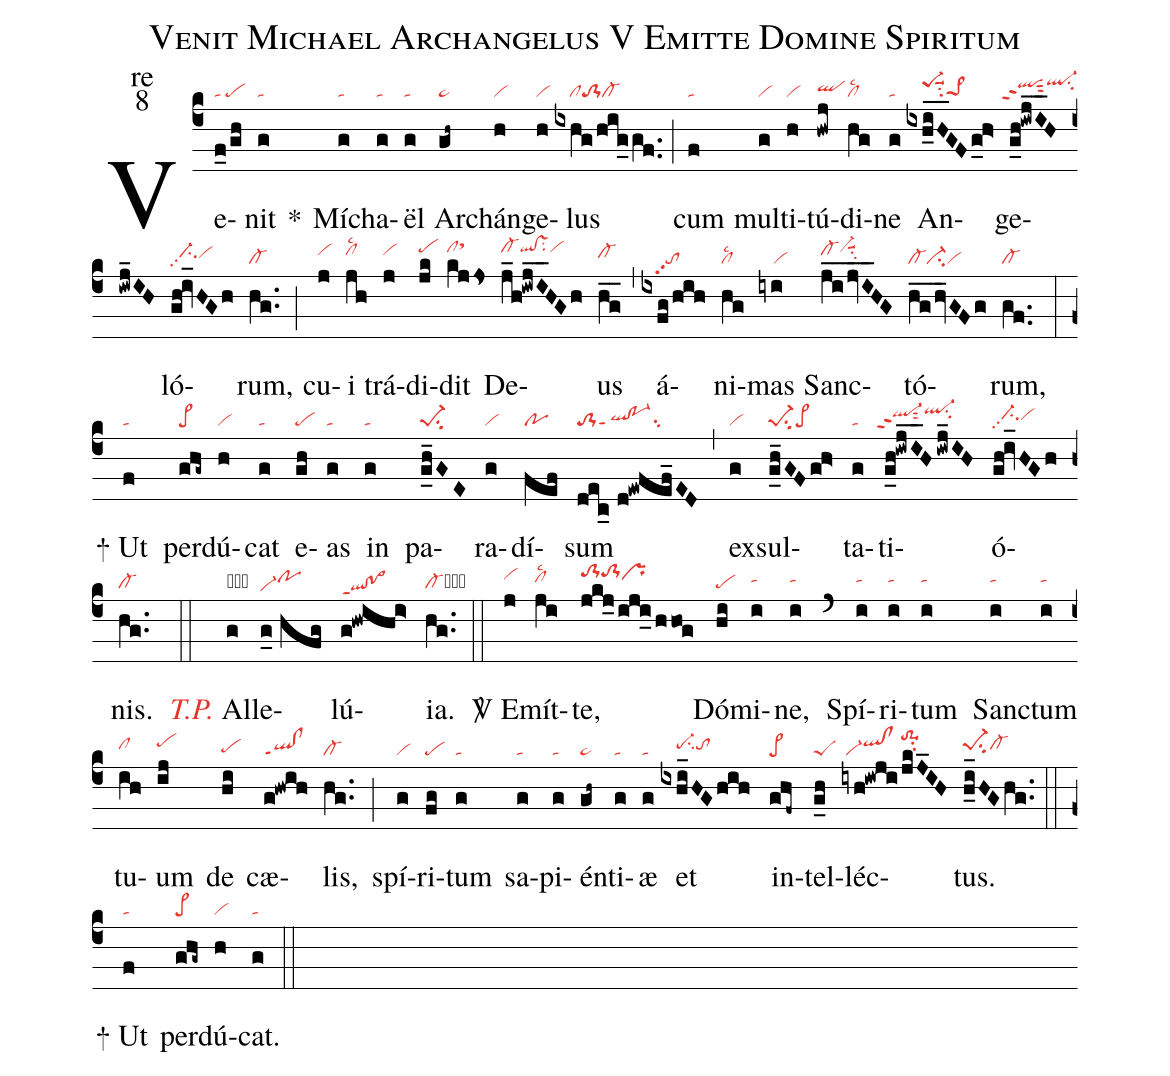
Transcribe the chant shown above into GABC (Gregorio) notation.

name:Venit Michael Archangelus V Emitte Domine Spiritum;
office-part:re;
mode:8;
nabc-lines:1;
%%
(c4) Ve(f_0/gh|ta/pe)nit(g|ta) <sp>*</sp>() Mí(g|ta)cha(g|ta)ël(g|ta) Arch(gh~|pe~)án(h|vi)ge(h|vi)lus(ixhg/hig_gf..|////clto-1cl-) (;) cum(f|ta) mul(g|vi)ti(h|vi)tú(hwj|qlhh)di(hg|cllsc2)ne(g|ta) An(ixh_i_H_GFg_h>|////pe-1hisuu1su2pe>1hg)ge(g_h!iwjI__H/iwj_IH|``qlhippt2sut2ql-hjsu2)ló(gh!iv_HGh|//ci-hhpp2vihh)rum,(hg..|cl-) (;) cu(j|vihi)i(jh|clhilsc2) trá(j|vihi)di(jk|pehj)dit(kjjs|clhjsthl) De(j_h!iwjI__HGh|cl-hjqlhj!vshjsu2vihj)us(hg__|cl-hh) (,) á(ixfg/hih|////topp2)ni(hg|cllsc2)mas(iyi|////vi) Sanc(ji__jvI__HG|cl-hivi-hjsuu1su2)tó(hg__hv_GFg|cl-ci-vi)rum,(gf..|cl-) (:)

<sp>+</sp> Ut(f|ta) per(ghg~|pe>)dú(h|vi)cat(g|ta) e(gh|pe)as(g|ta) in(g|ta) pa(g_h_GE|pe-1su2)ra(g|vi)dí(fef|po)sum(dec_//d!ewfef_ED|to-1ql!po-1ppt1su2) (,) ex(g|vi)sul(g_h_GFgh>|pe-1su2pe>)ta(g|ta)ti(g_h!iwjI__H/iwj_IH|``ql-hippt2sut2ql-hjsu2)ó(gh!iv_HGh|//ci-hhpp2vihh)nis.(hg..|cl-) (::)

<c><i>T.P.</i></c> Al(g|obvi)le(g_0//hfg|vi-hepohh)lú(g!hwihi>|qlhe!po>heppt1){ia}.(hg..|cl-cb) (::)

<sp>V/</sp> E(j|vihi)mít(ji|clhhlsc2)te,(jkj_/iji_/hhog|to-1hjto-1hjprhi) Dó(hi|pe)mi(i|tahh)ne,(i|tahh) (`) Spí(i|tahh)ri(i|tahh)tum(i|tahh) Sanc(i|tahh)tum(i|tahh) tu(ih|clhh)um(ij|pehi) de(hi|pehg) cæ(g!hwih|ql!clppt1)lis,(hg..|cl-) (;) spí(g|vi)ri(fg|pe)tum(g|ta) sa(g|ta)pi(g|ta)én(gh~|pe~)ti(g|ta)æ(g|ta) et(ixhi_HGhih|////pe-hhsu2tohh) in(ghf~|pe>)tel(g_h|peS)léc(iyh!iwji/jkJ_IH|/vi-qlhi!clhi/to-1hksu2)tus.(h_i_HGhg..|pe-1hhsu2cl-hh) (::)

<sp>+</sp> Ut(f|ta) per(ghg~|pe>)dú(h|vi)cat.(g|ta) (::)
